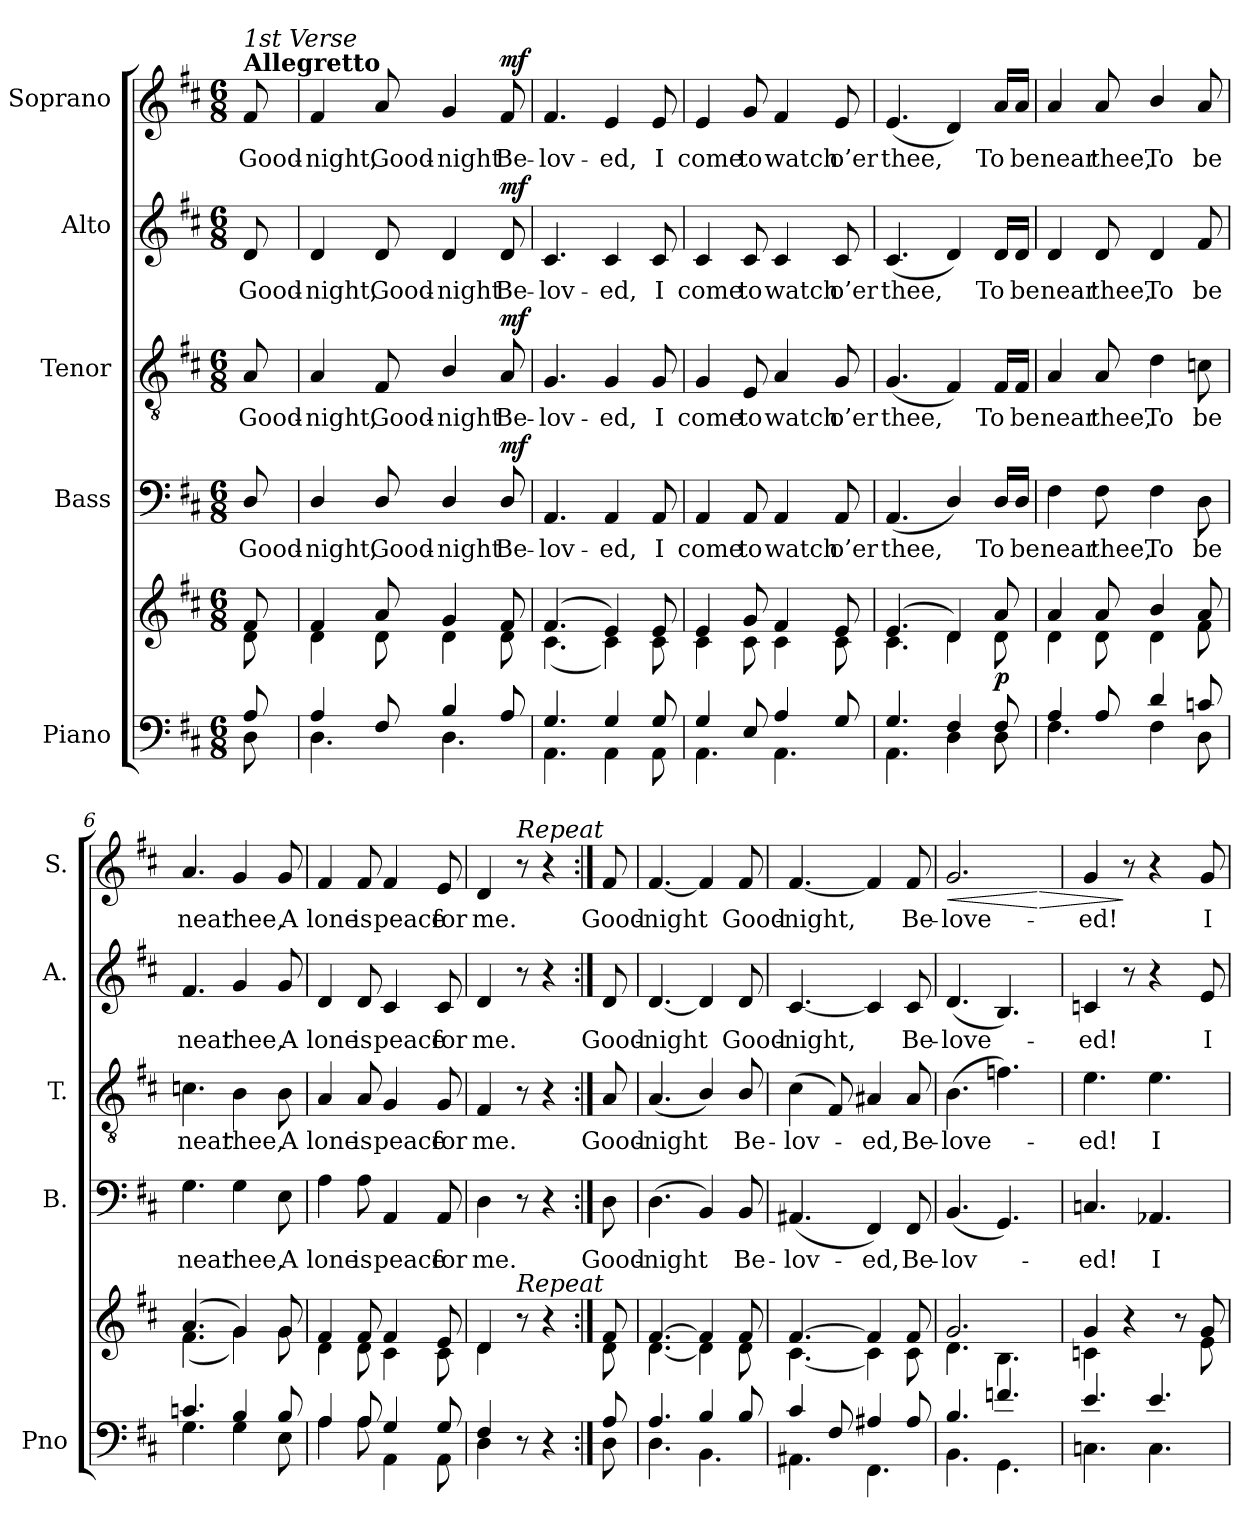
**kern	**kern	**dynam	**kern	**text	**dynam	**kern	**text	**dynam	**kern	**text	**dynam	**kern	**text	**dynam
*part5	*part5	*part5	*part4	*part4	*part4	*part3	*part3	*part3	*part2	*part2	*part2	*part1	*part1	*part1
*staff6	*staff5	*staff5/6	*staff4	*staff4	*staff4	*staff3	*staff3	*staff3	*staff2	*staff2	*staff2	*staff1	*staff1	*staff1
*I"Piano	*	*	*I"Bass	*	*	*I"Tenor	*	*	*I"Alto	*	*	*I"Soprano	*	*
*I'Pno	*	*	*I'B.	*	*	*I'T.	*	*	*I'A.	*	*	*I'S.	*	*
*clefF4	*clefG2	*	*clefF4	*	*	*clefGv2	*	*	*clefG2	*	*	*clefG2	*	*
*k[f#c#]	*k[f#c#]	*	*k[f#c#]	*	*	*k[f#c#]	*	*	*k[f#c#]	*	*	*k[f#c#]	*	*
*M6/8	*M6/8	*	*M6/8	*	*	*M6/8	*	*	*M6/8	*	*	*M6/8	*	*
=	=	=	=	=	=	=	=	=	=	=	=	=	=	=
*^	*^	*	*	*	*	*	*	*	*	*	*	*	*	*
!	!	!	!	!	!	!	!	!	!	!	!	!	!	!LO:TX:a:B:t=Allegretto	!	!
!	!	!	!	!	!	!	!	!	!	!	!	!	!	!LO:TX:i:t=1st Verse	!	!
8A/	8D\	8f#/	8d\	.	8D/	Good-	.	8A/	Good-	.	8d/	Good-	.	8f#/	Good-	.
=1	=1	=1	=1	=1	=1	=1	=1	=1	=1	=1	=1	=1	=1	=1	=1	=1
4A/	4.D\	4f#/	4d\	.	4D/	-night,	.	4A/	-night,	.	4d/	-night,	.	4f#/	-night,	.
8F#/	.	8a/	8d\	.	8D/	Good-	.	8F#/	Good-	.	8d/	Good-	.	8a/	Good-	.
4B/	4.D\	4g/	4d\	.	4D/	-night	.	4B/	-night	.	4d/	-night	.	4g/	-night	.
!	!	!	!	!	!	!	!LO:DY:a	!	!	!LO:DY:a	!	!	!LO:DY:a	!	!	!LO:DY:a
8A/	.	8f#/	8d\	.	8D/	Be-	mf	8A/	Be-	mf	8d/	Be-	mf	8f#/	Be-	mf
=2	=2	=2	=2	=2	=2	=2	=2	=2	=2	=2	=2	=2	=2	=2	=2	=2
4.G/	4.AA\	(4.f#/	(4.c#\	.	4.AA/	-lov-	.	4.G/	-lov-	.	4.c#/	-lov-	.	4.f#/	-lov-	.
4G/	4AA\	4e/)	4c#\)	.	4AA/	-ed,	.	4G/	-ed,	.	4c#/	-ed,	.	4e/	-ed,	.
8G/	8AA\	8e/	8c#\	.	8AA/	I	.	8G/	I	.	8c#/	I	.	8e/	I	.
=3	=3	=3	=3	=3	=3	=3	=3	=3	=3	=3	=3	=3	=3	=3	=3	=3
4G/	4.AA\	4e/	4c#\	.	4AA/	come	.	4G/	come	.	4c#/	come	.	4e/	come	.
8E/	.	8g/	8c#\	.	8AA/	to	.	8E/	to	.	8c#/	to	.	8g/	to	.
4A/	4.AA\	4f#/	4c#\	.	4AA/	watch	.	4A/	watch	.	4c#/	watch	.	4f#/	watch	.
8G/	.	8e/	8c#\	.	8AA/	o’er	.	8G/	o’er	.	8c#/	o’er	.	8e/	o’er	.
=4	=4	=4	=4	=4	=4	=4	=4	=4	=4	=4	=4	=4	=4	=4	=4	=4
4.G/	4.AA\	(4.e/	4.c#\	.	(<4.AA/	thee,	.	(4.G/	thee,	.	(4.c#/	thee,	.	(4.e/	thee,	.
4F#/	4D\	4d/)	4d\	.	4D/)	.	.	4F#/)	.	.	4d/)	.	.	4d/)	.	.
!	!	!	!	!LO:DY:b	!	!	!	!	!	!	!	!	!	!	!	!
8F#/	8D\	8a/	8d\	p	16D/LL	To	.	16F#/LL	To	.	16d/LL	To	.	16a/LL	To	.
.	.	.	.	.	16D/JJ	be	.	16F#/JJ	be	.	16d/JJ	be	.	16a/JJ	be	.
=5	=5	=5	=5	=5	=5	=5	=5	=5	=5	=5	=5	=5	=5	=5	=5	=5
4A/	4.F#\	4a/	4d\	.	4F#\	near	.	4A/	near	.	4d/	near	.	4a/	near	.
8A/	.	8a/	8d\	.	8F#\	thee,	.	8A/	thee,	.	8d/	thee,	.	8a/	thee,	.
4d/	4F#\	4b/	4d\	.	4F#\	To	.	4d\	To	.	4d/	To	.	4b/	To	.
8cn/	8D\	8a/	8f#\	.	8D\	be	.	8cn\	be	.	8f#/	be	.	8a/	be	.
=6	=6	=6	=6	=6	=6	=6	=6	=6	=6	=6	=6	=6	=6	=6	=6	=6
4.cn/	4.G\	(4.a/	(4.f#\	.	4.G\	near	.	4.cn\	near	.	4.f#/	near	.	4.a/	near	.
4B/	4G\	4g/)	4g\)	.	4G\	thee,	.	4B\	thee,	.	4g/	thee,	.	4g/	thee,	.
8B/	8E\	8g/	8g\	.	8E\	A	.	8B\	A	.	8g/	A	.	8g/	A	.
=7	=7	=7	=7	=7	=7	=7	=7	=7	=7	=7	=7	=7	=7	=7	=7	=7
4A/	4A\	4f#/	4d\	.	4A\	lone	.	4A/	lone	.	4d/	lone	.	4f#/	lone	.
8A/	8A\	8f#/	8d\	.	8A\	is	.	8A/	is	.	8d/	is	.	8f#/	is	.
4G/	4AA\	4f#/	4c#\	.	4AA/	peace	.	4G/	peace	.	4c#/	peace	.	4f#/	peace	.
8G/	8AA\	8e/	8c#\	.	8AA/	for	.	8G/	for	.	8c#/	for	.	8e/	for	.
=8	=8	=8	=8	=8	=8	=8	=8	=8	=8	=8	=8	=8	=8	=8	=8	=8
4F#/	4D\	4d/	4d\	.	4D\	me.	.	4F#/	me.	.	4d/	me.	.	4d/	me.	.
!	!	!	!	!	!	!	!	!	!	!	!	!	!	!LO:TX:i:t=Repeat	!	!
!	!	!LO:TX:i:t=Repeat	!	!	!	!	!	!	!	!	!	!	!	!	!	!
8r	8ryy	8r	8ryy	.	8r	.	.	8r	.	.	8r	.	.	8r	.	.
4r	4ryy	4r	4ryy	.	4r	.	.	4r	.	.	4r	.	.	4r	.	.
=9:|!	=9:|!	=9:|!	=9:|!	=9:|!	=9:|!	=9:|!	=9:|!	=9:|!	=9:|!	=9:|!	=9:|!	=9:|!	=9:|!	=9:|!	=9:|!	=9:|!
8A/	8D\	8f#/	8d\	.	8D\	Good-	.	8A/	Good-	.	8d/	Good-	.	8f#/	Good-	.
=10	=10	=10	=10	=10	=10	=10	=10	=10	=10	=10	=10	=10	=10	=10	=10	=10
4.A/	4.D\	[4.f#/	[4.d\	.	(4.D\	-night	.	(<4.A/	-night	.	[>4.d/	-night	.	[4.f#/	-night	.
4B/	4.BB\	4f#/]	4d\]	.	4BB/)	.	.	4B/)	.	.	4d/]	.	.	4f#/]	.	.
8B/	.	8f#/	8d\	.	8BB/	Be-	.	8B/	Be-	.	8d/	Good-	.	8f#/	Good-	.
=11	=11	=11	=11	=11	=11	=11	=11	=11	=11	=11	=11	=11	=11	=11	=11	=11
4c#/	4.AA#X\	[4.f#/	[4.c#\	.	(>4.AA#X/	-lov-	.	(4c#\	-lov-	.	[>4.c#/	-night,	.	[4.f#/	-night,	.
8F#/	.	.	.	.	.	.	.	8F#/)	.	.	.	.	.	.	.	.
4A#X/	4.FF#\	4f#/]	4c#\]	.	4FF#/)	-ed,	.	4A#X/	-ed,	.	4c#/]	.	.	4f#/]	.	.
8A#/	.	8f#/	8c#\	.	8FF#/	Be-	.	8A#/	Be-	.	8c#/	Be-	.	8f#/	Be-	.
=12	=12	=12	=12	=12	=12	=12	=12	=12	=12	=12	=12	=12	=12	=12	=12	=12
!	!	!	!	!	!	!	!	!	!	!	!	!	!	!	!	!LO:HP:b
*	*	*	*	*	*	*	*	*	*	*	*	*	*	*^	*	*
4.B/	4.BB\	2.g/	4.d\	.	(4.BB/	-lov-	.	(<4.B\	-love-	.	(4.d/	-love-	.	2.g/	4.ryy	-love-	<
4.fn/	4.GG\	.	4.B\	.	4.GG/)	.	.	4.fn\)	.	.	4.B/)	.	.	.	4ryy	.	.
!	!	!	!	!	!	!	!	!	!	!	!	!	!	!	!	!	!LO:HP:n=1:b
.	.	.	.	.	.	.	.	.	.	.	.	.	.	.	8ryy	.	[ >
*	*	*	*	*	*	*	*	*	*	*	*	*	*	*v	*v	*	*
=13	=13	=13	=13	=13	=13	=13	=13	=13	=13	=13	=13	=13	=13	=13	=13	=13
4.e/	4.Cn\	4g/	4cn\	.	4.Cn/	-ed!	.	4.e\	-ed!	.	4cn/	-ed!	.	4g/	-ed!	.
.	.	4r	4ryy	.	.	.	.	.	.	.	8r	.	.	8r	.	]
4.e/	4.C\	.	.	.	4.AA-X/	I	.	4.e\	I	.	4r	.	.	4r	.	.
.	.	8r	8ryy	.	.	.	.	.	.	.	.	.	.	.	.	.
.	.	8g/	8e\	.	.	.	.	.	.	.	8e/	I	.	8g/	I	.
*v	*v	*	*	*	*	*	*	*	*	*	*	*	*	*	*	*
*	*v	*v	*	*	*	*	*	*	*	*	*	*	*	*	*
=	=	=	=	=	=	=	=	=	=	=	=	=	=	=
*-	*-	*-	*-	*-	*-	*-	*-	*-	*-	*-	*-	*-	*-	*-
